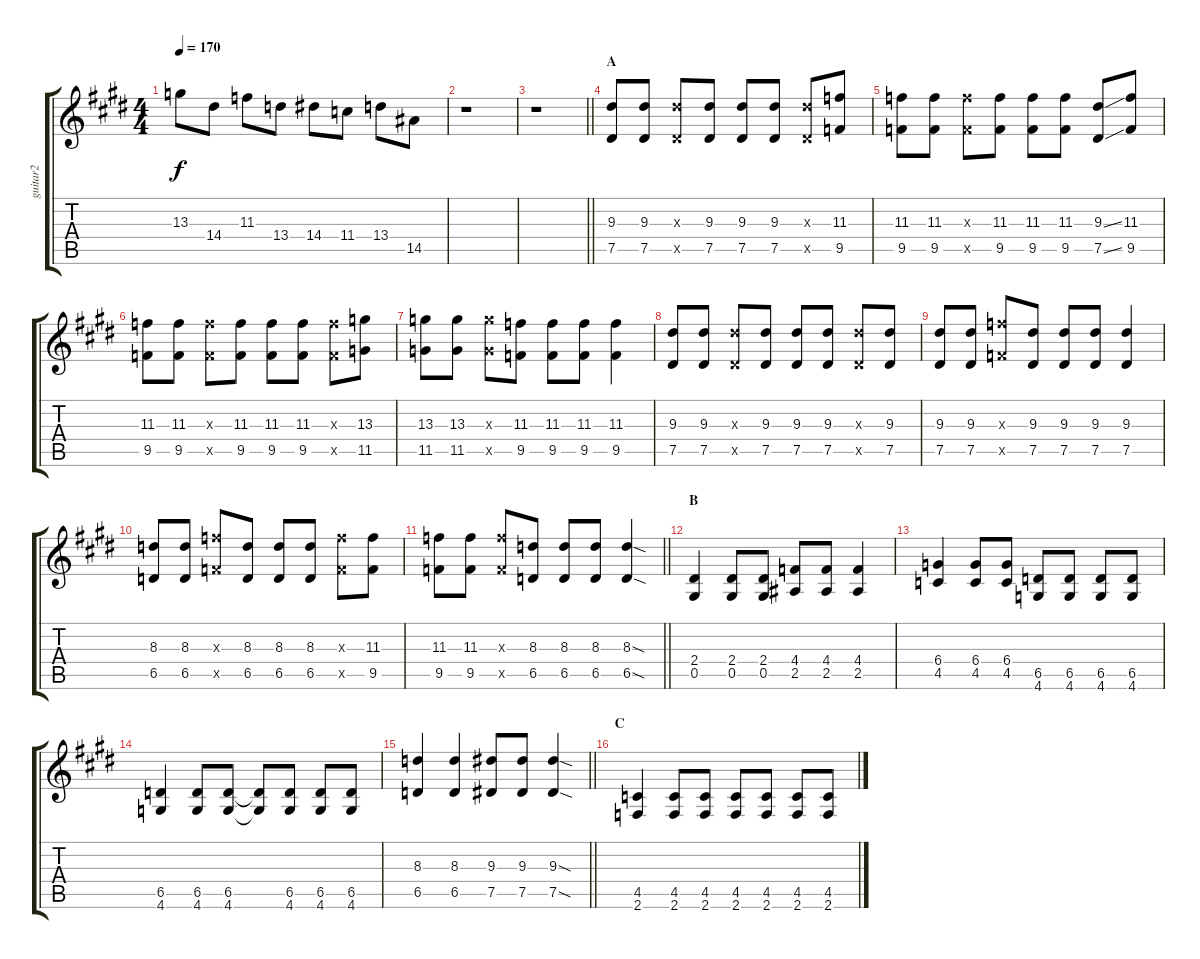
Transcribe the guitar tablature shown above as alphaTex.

\track ("guitar2" "guitar2") {instrument distortionguitar}
\staff {score tabs}
\tuning (Eb4 Bb3 Gb3 Db3 Ab2 Eb2) {hide}
\ts (4 4)
\tempo 170
\clef g2
\ks e
13.3.8{dy f} 14.4.8 11.3.8 13.4.8 14.4.8 11.4.8 13.4.8 14.5.8 |
r.1 |
\barLineRight lightlight
r.1 |
\section ("" "A")
(9.3 7.5).8 (9.3 7.5).8 (9.3{x} 7.5{x}).8 (9.3 7.5).8 (9.3 7.5).8 (9.3 7.5).8 (9.3{x} 7.5{x}).8 (11.3 9.5).8 |
(11.3 9.5).8 (11.3 9.5).8 (11.3{x} 9.5{x}).8 (11.3 9.5).8 (11.3 9.5).8 (11.3 9.5).8 (9.3{ss} 7.5{ss}).8 (11.3 9.5).8 |
(11.3 9.5).8 (11.3 9.5).8 (11.3{x} 9.5{x}).8 (11.3 9.5).8 (11.3 9.5).8 (11.3 9.5).8 (11.3{x} 9.5{x}).8 (13.3 11.5).8 |
(13.3 11.5).8 (13.3 11.5).8 (13.3{x} 11.5{x}).8 (11.3 9.5).8 (11.3 9.5).8 (11.3 9.5).8 (11.3 9.5).4 |
(9.3 7.5).8 (9.3 7.5).8 (9.3{x} 7.5{x}).8 (9.3 7.5).8 (9.3 7.5).8 (9.3 7.5).8 (9.3{x} 7.5{x}).8 (9.3 7.5).8 |
(9.3 7.5).8 (9.3 7.5).8 (11.3{x} 9.5{x}).8 (9.3 7.5).8 (9.3 7.5).8 (9.3 7.5).8 (9.3 7.5).4 |
(8.3 6.5).8 (8.3 6.5).8 (11.3{x} 9.5{x}).8 (8.3 6.5).8 (8.3 6.5).8 (8.3 6.5).8 (11.3{x} 9.5{x}).8 (11.3 9.5).8 |
\barLineRight lightlight
(11.3 9.5).8 (11.3 9.5).8 (11.3{x} 9.5{x}).8 (8.3 6.5).8 (8.3 6.5).8 (8.3 6.5).8 (8.3{sod} 6.5{sod}).4 |
\section ("" "B")
(2.4 0.5).4 (2.4 0.5).8 (2.4 0.5).8 (4.4 2.5).8 (4.4 2.5).8 (4.4 2.5).4 |
(6.4 4.5).4 (6.4 4.5).8 (6.4 4.5).8 (6.5 4.6).8 (6.5 4.6).8 (6.5 4.6).8 (6.5 4.6).8 |
(6.5 4.6).4 (6.5 4.6).8 (6.5 4.6).8 (6.5{t} 4.6{t}).8 (6.5 4.6).8 (6.5 4.6).8 (6.5 4.6).8 |
\barLineRight lightlight
(8.3 6.5).4 (8.3 6.5).4 (9.3 7.5).8 (9.3 7.5).8 (9.3{sod} 7.5{sod}).4 |
\section ("" "C")
(4.5 2.6).4 (4.5 2.6).8 (4.5 2.6).8 (4.5 2.6).8 (4.5 2.6).8 (4.5 2.6).8 (4.5 2.6).8
